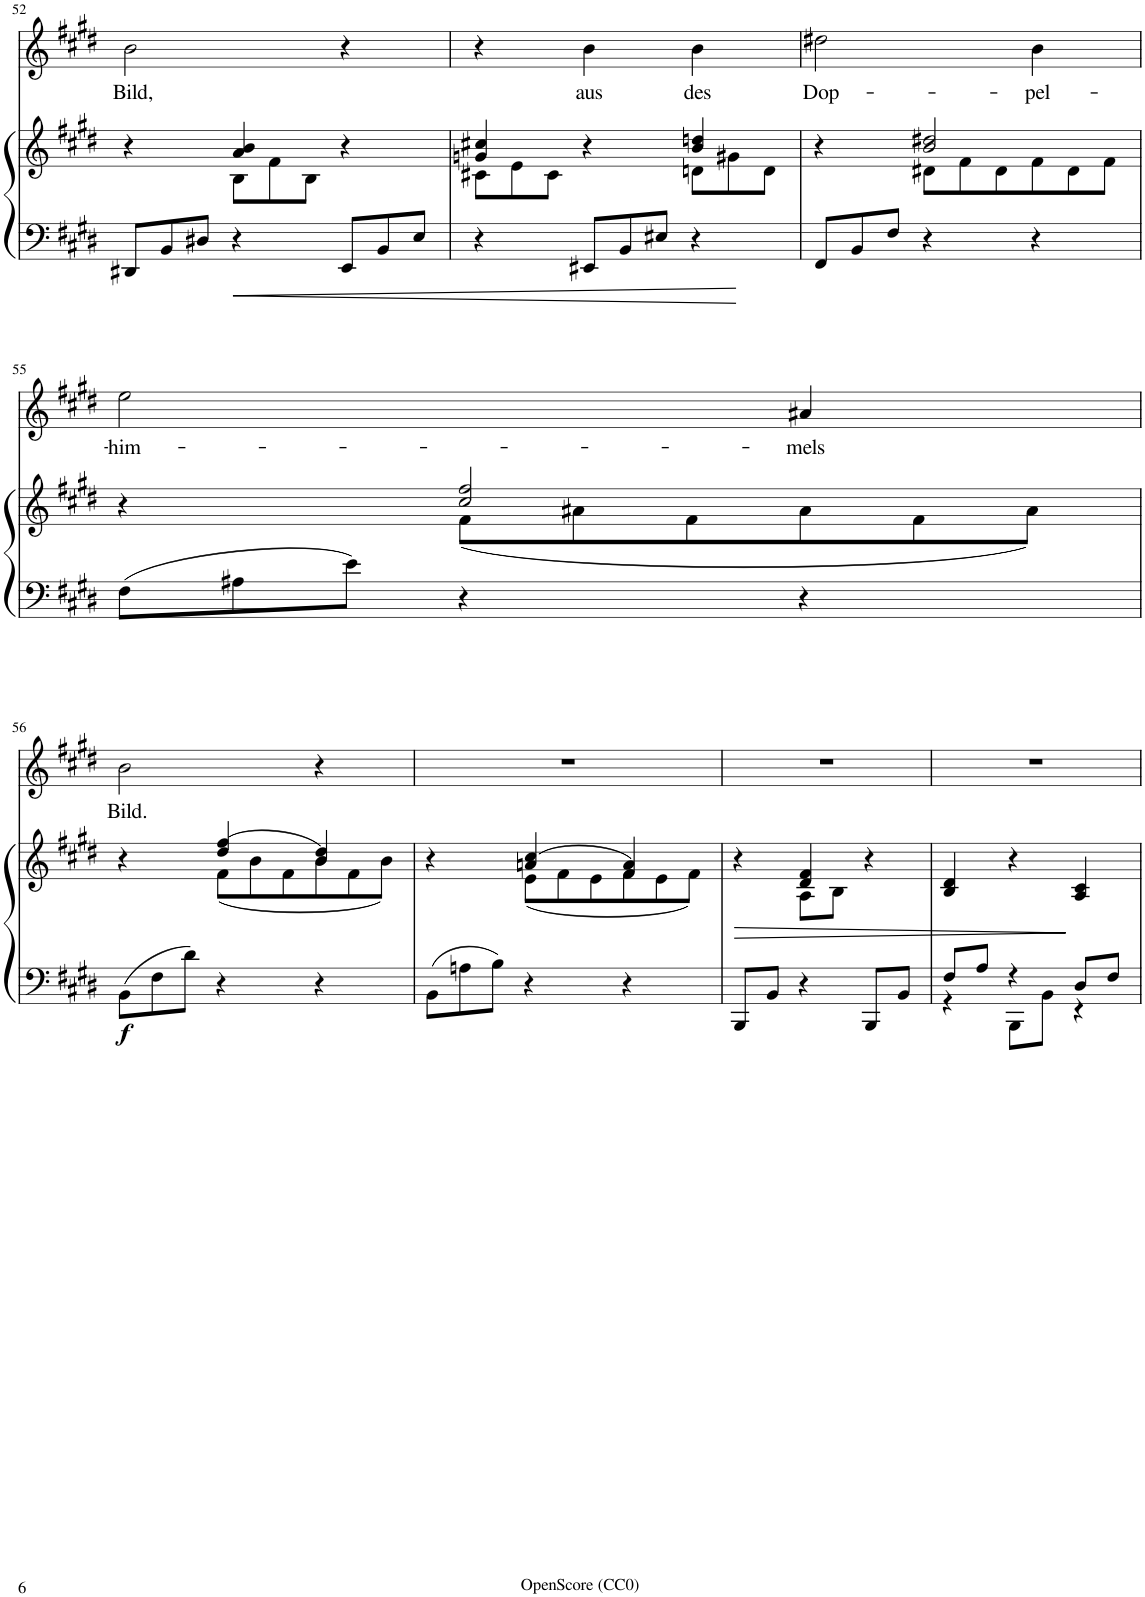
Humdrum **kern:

**kern	**kern	**dynam	**kern	**text
*part2	*part2	*part2	*part1	*part1
*staff3	*staff2	*staff2/3	*staff1	*staff1
*I"Pianoforte	*	*	*I"Singstimme Voice	*
*I'Pno	*	*	*	*
!!LO:PB:g=z
*clefF4	*clefG2	*	*clefG2	*
*k[f#c#g#d#]	*k[f#c#g#d#]	*	*k[f#c#g#d#]	*
*M3/4	*M3/4	*	*M3/4	*
*Xbrackettup	*	*	*	*
=52	=52	=52	=52	=52
*	*^	*	*	*
!	!	!	!	!	!LO:LY:b
12DD#X/L	4r	4ryy	.	2b\	Bild,
12BB/	.	.	.	.	.
12D#X/J	.	.	.	.	.
*	*	*Xbrackettup	*	*	*
4r	4a/ 4b/	12B\L	.	.	.
.	.	12f#\	.	.	.
.	.	12B\J	.	.	.
12EE/L	4r	4ryy	.	4r	.
12BB/	.	.	.	.	.
12E/J	.	.	.	.	.
=53	=53	=53	=53	=53	=53
4r	4gn/ 4cc#X/	12c#X\L	.	4r	.
.	.	12e\	.	.	.
.	.	12c#\J	.	.	.
!	!	!	!	!	!LO:LY:b
12EE#X/L	4r	4ryy	.	4b\	aus
12BB/	.	.	.	.	.
12E#X/J	.	.	.	.	.
!	!	!	!	!	!LO:LY:b
4r	4b/ 4ddn/	12dn\L	.	4b\	des
.	.	12g#X\	.	.	.
.	.	12d\J	.	.	.
=54	=54	=54	=54	=54	=54
!	!	!	!	!	!LO:LY:b
12FF#/L	4r	4ryy	.	2dd#X\	Dop-
12BB/	.	.	.	.	.
12F#/J	.	.	.	.	.
4r	2b/ 2dd#X/	12d#X\L	.	.	.
.	.	12f#\	.	.	.
.	.	12d#\	.	.	.
!	!	!	!	!	!LO:LY:b
4r	.	12f#\	.	4b\	-pel-
.	.	12d#\	.	.	.
.	.	12f#\J	.	.	.
!!LO:LB:g=z
=55	=55	=55	=55	=55	=55
!	!	!	!	!	!LO:LY:b
12F#\L	4r	4ryy	.	2ee\	-him-
12A#X\	.	.	.	.	.
12e\J	.	.	.	.	.
4r	2cc#/ 2ff#/	(12f#\L	.	.	.
.	.	12a#X\	.	.	.
.	.	12f#\	.	.	.
!	!	!	!	!	!LO:LY:b
4r	.	12a#\	.	4a#X/	-mels
.	.	12f#\	.	.	.
.	.	12a#\J)	.	.	.
!!LO:LB:g=z
=56	=56	=56	=56	=56	=56
!	!	!	!LO:DY:b=2	!	!LO:LY:b
12BB\L	4r	4ryy	f	2b\	Bild.
12F#\	.	.	.	.	.
12d#\J	.	.	.	.	.
4r	(4dd#/ 4ff#/	(12f#\L	.	.	.
.	.	12b\	.	.	.
.	.	12f#\	.	.	.
4r	4b/ 4dd#/)	12b\	.	4r	.
.	.	12f#\	.	.	.
.	.	12b\J)	.	.	.
=57	=57	=57	=57	=57	=57
12BB\L	4r	4ryy	.	2.r	.
12An\	.	.	.	.	.
12B\J	.	.	.	.	.
4r	(4an/ 4cc#/	(12e\L	.	.	.
.	.	12f#\	.	.	.
.	.	12e\	.	.	.
4r	4f#/ 4a/)	12f#\	.	.	.
.	.	12e\	.	.	.
.	.	12f#\J)	.	.	.
=58	=58	=58	=58	=58	=58
!	!	!	!LO:HP:b	!	!
8BBB/L	4r	4ryy	>	2.r	.
8BB/J	.	.	.	.	.
4r	4d#/ 4f#/	8A\L	.	.	.
.	.	8B\J	.	.	.
8BBB/L	4r	4ryy	.	.	.
8BB/J	.	.	.	.	.
*	*v	*v	*	*	*
=59	=59	=59	=59	=59
*^	*	*	*	*
8F#/L	4r	4B/ 4d#/	.	2.r	.
8A/J	.	.	.	.	.
4r	8BBB\L	4r	.	.	.
.	8BB\J	.	.	.	.
8D#/L	4r	4A/ 4c#/	]	.	.
8F#/J	.	.	.	.	.
*v	*v	*	*	*	*
=	=	=	=	=
*-	*-	*-	*-	*-
